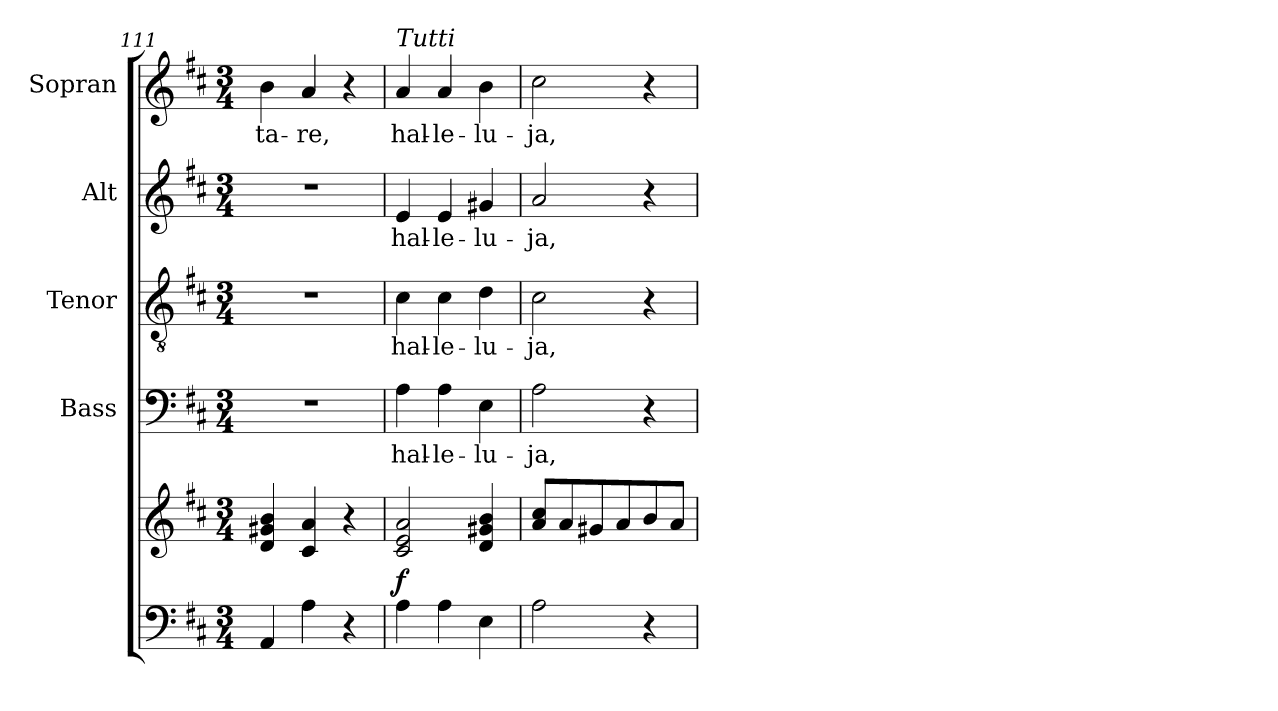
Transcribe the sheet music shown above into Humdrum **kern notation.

**kern	**kern	**dynam	**kern	**text	**kern	**text	**kern	**text	**kern	**text
*part5	*part5	*part5	*part4	*part4	*part3	*part3	*part2	*part2	*part1	*part1
*staff6	*staff5	*staff5/6	*staff4	*staff4	*staff3	*staff3	*staff2	*staff2	*staff1	*staff1
*	*	*	*I"Bass	*	*I"Tenor	*	*I"Alt	*	*I"Sopran	*
*	*	*	*I'B.	*	*I'T.	*	*I'A.	*	*I'S.	*
*clefF4	*clefG2	*	*clefF4	*	*clefGv2	*	*clefG2	*	*clefG2	*
*k[f#c#]	*k[f#c#]	*	*k[f#c#]	*	*k[f#c#]	*	*k[f#c#]	*	*k[f#c#]	*
*D:	*D:	*	*D:	*	*D:	*	*D:	*	*D:	*
*M3/4	*M3/4	*	*M3/4	*	*M3/4	*	*M3/4	*	*M3/4	*
=111	=111	=111	=111	=111	=111	=111	=111	=111	=111	=111
!	!	!	!	!	!	!	!	!	!	!LO:LY:b
4AA/	4d/ 4g#X/ 4b/	.	2.r	.	2.r	.	2.r	.	4b\	-ta-
!	!	!	!	!	!	!	!	!	!	!LO:LY:b
4A\	4c#/ 4a/	.	.	.	.	.	.	.	4a/	-re,
4r	4r	.	.	.	.	.	.	.	4r	.
=112	=112	=112	=112	=112	=112	=112	=112	=112	=112	=112
!	!	!	!	!	!	!	!	!	!LO:TX:a:i:t=Tutti	!
!	!	!LO:DY:a=2	!	!LO:LY:b	!	!LO:LY:b	!	!LO:LY:b	!	!LO:LY:b
4A\	2c#/ 2e/ 2a/	f	4A\	hal-	4c#\	hal-	4e/	hal-	4a/	hal-
!	!	!	!	!LO:LY:b	!	!LO:LY:b	!	!LO:LY:b	!	!LO:LY:b
4A\	.	.	4A\	-le-	4c#\	-le-	4e/	-le-	4a/	-le-
!	!	!	!	!LO:LY:b	!	!LO:LY:b	!	!LO:LY:b	!	!LO:LY:b
4E\	4d/ 4g#X/ 4b/	.	4E\	-lu-	4d\	-lu-	4g#X/	-lu-	4b\	-lu-
=113	=113	=113	=113	=113	=113	=113	=113	=113	=113	=113
!	!	!	!	!LO:LY:b	!	!LO:LY:b	!	!LO:LY:b	!	!LO:LY:b
2A\	8a/ 8cc#/L	.	2A\	-ja,	2c#\	-ja,	2a/	-ja,	2cc#\	-ja,
.	8a/	.	.	.	.	.	.	.	.	.
.	8g#X/	.	.	.	.	.	.	.	.	.
.	8a/	.	.	.	.	.	.	.	.	.
4r	8b/	.	4r	.	4r	.	4r	.	4r	.
.	8a/J	.	.	.	.	.	.	.	.	.
=	=	=	=	=	=	=	=	=	=	=
*-	*-	*-	*-	*-	*-	*-	*-	*-	*-	*-
